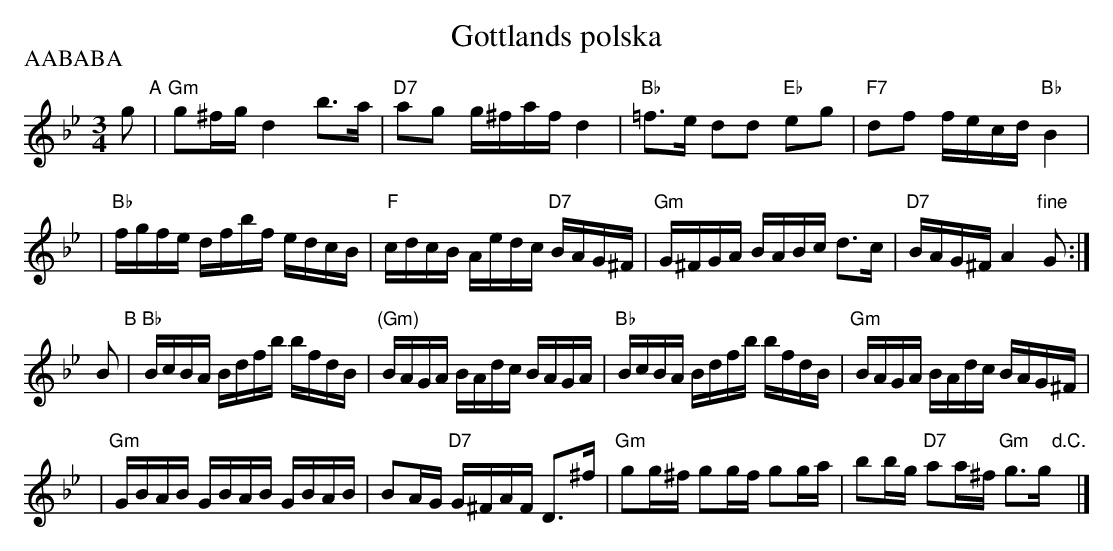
X:1
T: Gottlands polska
M: 3/4
L: 1/16
P: AABABA
K: Gm
g2 "A"\
| "Gm"g2^fg d4 b3a | "D7"a2g2 g^faf d4 | "Bb"=f3e d2d2 "Eb"e2g2 | "F7"d2f2 fecd "Bb"B4 |
| "Bb"fgfe dfbf edcB | "F"cdcB Aedc "D7"BAG^F | "Gm"G^FGA BABc d3c | "D7"BAG^F A4 "fine"G2 :|
B2 "B"\
| "Bb"BcBA Bdfb bfdB | "(Gm)"BAGA BAdc BAGA | "Bb"BcBA Bdfb bfdB | "Gm"BAGA BAdc BAG^F |
| "Gm"GBAB GBAB GBAB | B2AG "D7"G^FAF D3^f | "Gm"g2g^f g2gf g2ga | b2bg "D7"a2a^f "Gm"g3g "d.C."y|]
